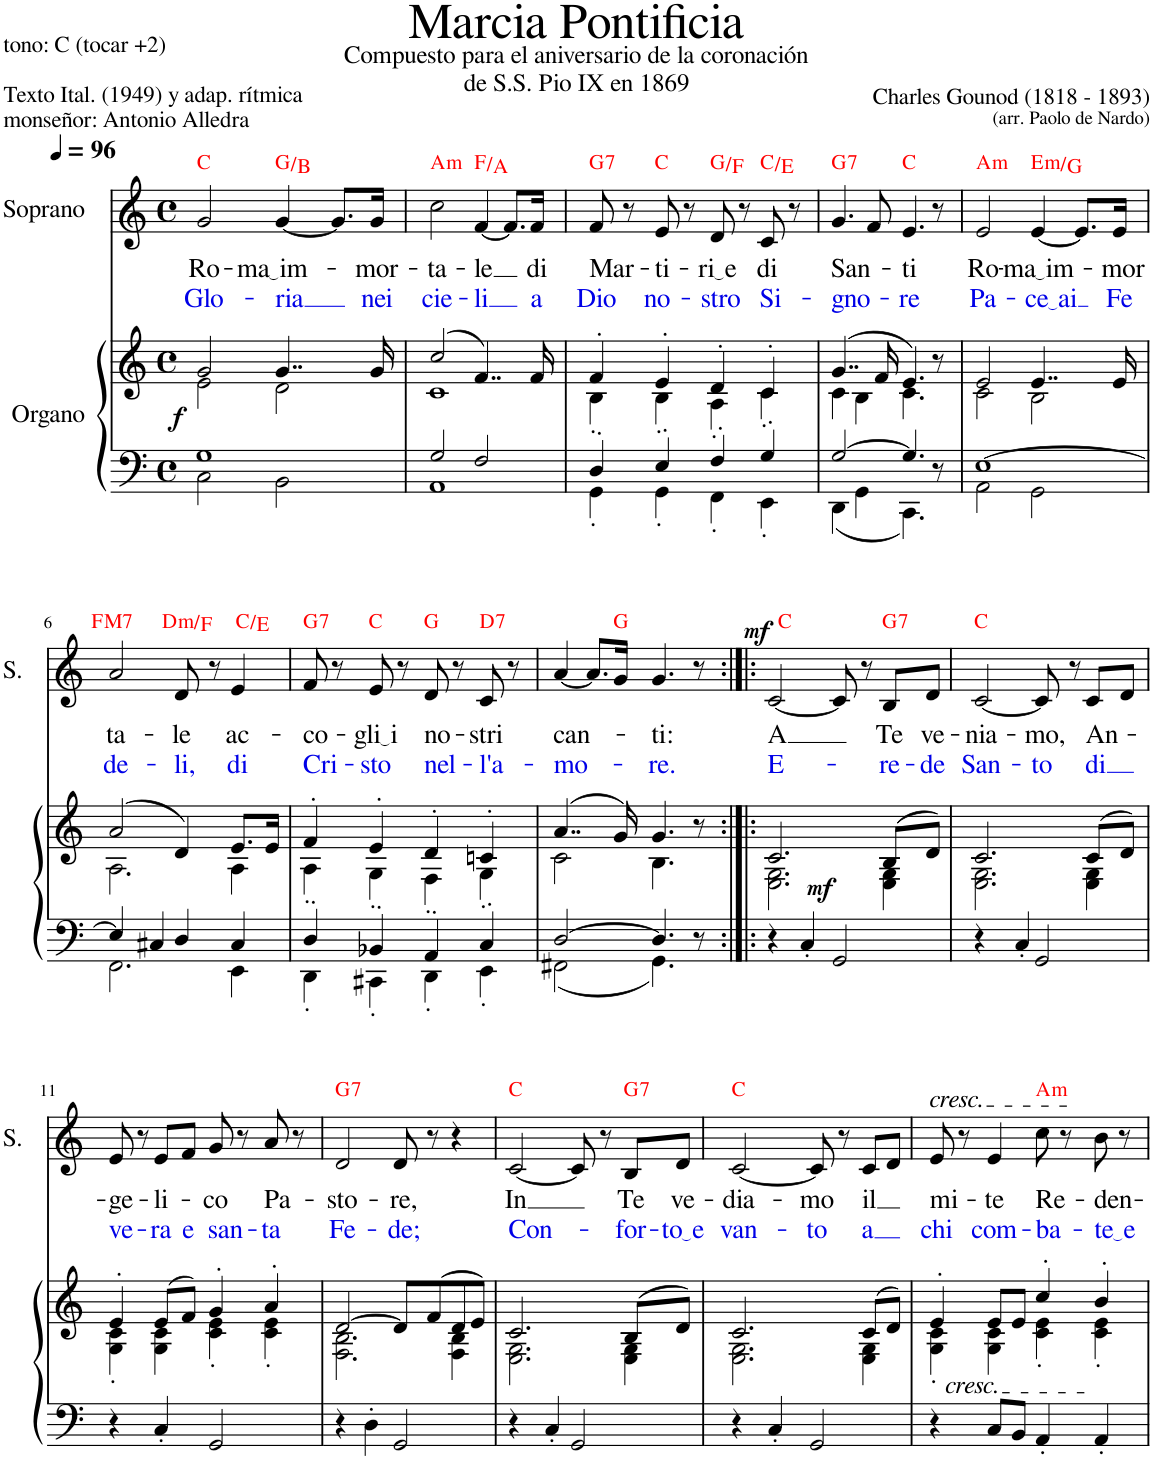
**kern	**kern	**dynam	**kern	**text	**text	**dynam	**harte
*part2	*part2	*part2	*part1	*part1	*part1	*part1	*part1
*staff3	*staff2	*staff2/3	*staff1	*staff1	*staff1	*staff1	*
*I"Organo	*	*	*I"Soprano	*	*	*	*
*	*	*	*I'S.	*	*	*	*
*clefF4	*clefG2	*	*clefG2	*	*	*	*
*k[]	*k[]	*	*k[]	*	*	*	*
*M4/4	*M4/4	*	*M4/4	*	*	*	*
*met(c)	*met(c)	*	*met(c)	*	*	*	*
*MM96	*MM96	*	*MM96	*	*	*	*
=1	=1	=1	=1	=1	=1	=1	=1
*^	*^	*	*	*	*	*	*
!	!	!	!	!LO:DY:b	!	!LO:LY:b	!LO:LY:b:color=#0000E7	!	!
1G	2C\	2g/	2e\	f	2g/	Ro-	Glo-	.	C:maj
!	!	!	!	!	!	!LO:LY:b	!LO:LY:b:color=#0000E7	!	!
.	2BB\	4..g/	2d\	.	[4g/	ma im	ria	.	G:maj/3
.	.	.	.	.	8.g/L]	.	.	.	.
!	!	!	!	!	!	!LO:LY:b	!LO:LY:b:color=#0000E7	!	!
.	.	16g/	.	.	16g/Jk	-mor-	nei	.	.
=2	=2	=2	=2	=2	=2	=2	=2	=2	=2
!	!	!	!	!	!	!LO:LY:b	!LO:LY:b:color=#0000E7	!	!LO:H:kt=m
2G/	1AA	(2cc/	1c	.	2cc\	-ta-	cie-	.	A:min
!	!	!	!	!	!	!LO:LY:b	!LO:LY:b:color=#0000E7	!	!
2F/	.	4..f/)	.	.	[4f/	-le	-li	.	F:maj/3
.	.	.	.	.	8.f/L]	.	.	.	.
!	!	!	!	!	!	!LO:LY:b	!LO:LY:b:color=#0000E7	!	!
.	.	16f/	.	.	16f/Jk	di	a	.	.
=3	=3	=3	=3	=3	=3	=3	=3	=3	=3
!	!	!	!	!	!	!LO:LY:b	!LO:LY:b:color=#0000E7	!	!LO:H:kt=7
4D'/	4GG'\	4f'/	4B'\	.	8f/	Mar-	Dio	.	G:7
.	.	.	.	.	8r	.	.	.	.
!	!	!	!	!	!	!LO:LY:b	!LO:LY:b:color=#0000E7	!	!
4E'/	4GG'\	4e'/	4B'\	.	8e/	-ti-	no-	.	C:maj
.	.	.	.	.	8r	.	.	.	.
!	!	!	!	!	!	!LO:LY:b	!LO:LY:b:color=#0000E7	!	!
4F'/	4FF'\	4d'/	4A'\	.	8d/	ri e	-stro	.	G:maj/b7
.	.	.	.	.	8r	.	.	.	.
!	!	!	!	!	!	!LO:LY:b	!LO:LY:b:color=#0000E7	!	!
4G'/	4EE'\	4c'/	4c'\	.	8c/	di	Si-	.	C:maj/3
.	.	.	.	.	8r	.	.	.	.
=4	=4	=4	=4	=4	=4	=4	=4	=4	=4
!	!	!	!	!	!	!LO:LY:b	!LO:LY:b:color=#0000E7	!	!LO:H:kt=7
[2G/	4DD\	(4..g/	4c\	.	4.g/	San-	-gno-	.	G:7
.	4GG\	.	4B\	.	.	.	.	.	.
.	.	.	.	.	8f/	.	.	.	.
.	.	16f/	.	.	.	.	.	.	.
!	!	!	!	!	!	!LO:LY:b	!LO:LY:b:color=#0000E7	!	!
4.G/]	4.CC\	4.e/)	4.c\	.	4.e/	-ti	-re	.	C:maj
8r	8ryy	8r	8ryy	.	8r	.	.	.	.
=5	=5	=5	=5	=5	=5	=5	=5	=5	=5
!	!	!	!	!	!	!LO:LY:b	!LO:LY:b:color=#0000E7	!	!LO:H:kt=m
[1E	2AA\	2e/	2c\	.	2e/	Ro-	Pa-	.	A:min
!	!	!	!	!	!	!LO:LY:b	!LO:LY:b:color=#0000E7	!	!LO:H:kt=m
.	2GG\	4..e/	2B\	.	[4e/	ma im	ce ai	.	E:min/b3
.	.	.	.	.	8.e/L]	.	.	.	.
!	!	!	!	!	!	!LO:LY:b	!LO:LY:b:color=#0000E7	!	!
.	.	16e/	.	.	16e/Jk	-mor	Fe	.	.
!!LO:LB:g=z
=6	=6	=6	=6	=6	=6	=6	=6	=6	=6
!	!	!	!	!	!	!LO:LY:b	!LO:LY:b:color=#0000E7	!	!LO:H:kt=M7
4E/]	2.FF\	(2a/	2.A\	.	2a/	-ta-	-de-	.	F:maj7
4C#X/	.	.	.	.	.	.	.	.	.
!	!	!	!	!	!	!LO:LY:b	!LO:LY:b:color=#0000E7	!	!LO:H:kt=m
4D/	.	4d/)	.	.	8d/	-le	-li,	.	D:min/b3
.	.	.	.	.	8r	.	.	.	.
!	!	!	!	!	!	!LO:LY:b	!LO:LY:b:color=#0000E7	!	!
4C#/	4EE\	8.e/L	4A\	.	4e/	ac-	di	.	C:maj/3
.	.	16e/Jk	.	.	.	.	.	.	.
=7	=7	=7	=7	=7	=7	=7	=7	=7	=7
!	!	!	!	!	!	!LO:LY:b	!LO:LY:b:color=#0000E7	!	!LO:H:kt=7
4D'/	4DD'\	4f'/	4A'\	.	8f/	-co-	Cri-	.	G:7
.	.	.	.	.	8r	.	.	.	.
!	!	!	!	!	!	!LO:LY:b	!LO:LY:b:color=#0000E7	!	!
4BB-X'/	4CC#X'\	4e'/	4G'\	.	8e/	gli i	-sto	.	C:maj
.	.	.	.	.	8r	.	.	.	.
!	!	!	!	!	!	!LO:LY:b	!LO:LY:b:color=#0000E7	!	!
4AA'/	4DD'\	4d'/	4F'\	.	8d/	no-	nel-	.	G:maj
.	.	.	.	.	8r	.	.	.	.
!	!	!	!	!	!	!LO:LY:b	!LO:LY:b:color=#0000E7	!	!LO:H:kt=7
4C'/	4EE'\	4cn'/	4G'\	.	8c/	-stri	-l'a-	.	D:7
.	.	.	.	.	8r	.	.	.	.
=8	=8	=8	=8	=8	=8	=8	=8	=8	=8
!	!	!	!	!	!	!LO:LY:b	!LO:LY:b:color=#0000E7	!	!
[2D/	2FF#X\	(4..a/	2c\	.	[4a/	can-	-mo-	.	.
.	.	.	.	.	8.a/L]	.	.	.	.
.	.	16g/)	.	.	16g/Jk	.	.	.	G:maj
!	!	!	!	!	!	!LO:LY:b	!LO:LY:b:color=#0000E7	!	!
4.D/]	4.GG\	4.g/	4.B\	.	4.g/	-ti:	-re.	.	.
8r	8ryy	8r	8ryy	.	8r	.	.	.	.
=9:|!|:	=9:|!|:	=9:|!|:	=9:|!|:	=9:|!|:	=9:|!|:	=9:|!|:	=9:|!|:	=9:|!|:	=9:|!|:
!	!	!	!	!	!	!LO:LY:b	!LO:LY:b:color=#0000E7	!LO:DY:a	!
*v	*v	*	*^	*	*	*	*	*	*
4r	2.c/	2.E\ 2.G\	4.ryy	.	[2c/	A	E-	mf	C:maj
4C'/	.	.	.	.	.	.	.	.	.
!	!	!	!	!LO:DY:b	!	!	!	!	!
.	.	.	2ryy	mf	.	.	.	.	.
2GG/	.	.	.	.	8c/]	.	.	.	.
.	.	.	.	.	8r	.	.	.	.
!	!	!	!	!	!	!LO:LY:b	!LO:LY:b:color=#0000E7	!	!LO:H:kt=7
.	(8B/L	4E\ 4G\	.	.	8B/L	Te	-re-	.	G:7
!	!	!	!	!	!	!LO:LY:b	!LO:LY:b:color=#0000E7	!	!
.	8d/J)	.	8ryy	.	8d/J	ve-	-de	.	.
=10	=10	=10	=10	=10	=10	=10	=10	=10	=10
!	!	!	!	!	!	!LO:LY:b	!LO:LY:b:color=#0000E7	!	!
*	*	*v	*v	*	*	*	*	*	*
4r	2.c/	2.E\ 2.G\	.	[2c/	-nia-	San-	.	C:maj
4C'/	.	.	.	.	.	.	.	.
!	!	!	!	!	!LO:LY:b	!LO:LY:b:color=#0000E7	!	!
2GG/	.	.	.	8c/]	-mo,	-to	.	.
.	.	.	.	8r	.	.	.	.
!	!	!	!	!	!LO:LY:b	!LO:LY:b:color=#0000E7	!	!
.	(8c/L	4E\ 4G\	.	8c/L	An-	di	.	.
.	8d/J)	.	.	8d/J	.	.	.	.
!!LO:LB:g=z
=11	=11	=11	=11	=11	=11	=11	=11	=11
!	!	!	!	!	!LO:LY:b	!LO:LY:b:color=#0000E7	!	!
4r	4e'/	4G\' 4c\'	.	8e/	-ge-	ve-	.	.
.	.	.	.	8r	.	.	.	.
!	!	!	!	!	!LO:LY:b	!LO:LY:b:color=#0000E7	!	!
4C'/	(8e/L	4G\ 4c\	.	8e/L	-li-	-ra	.	.
!	!	!	!	!	!	!LO:LY:b:color=#0000E7	!	!
.	8f/J)	.	.	8f/J	.	e	.	.
!	!	!	!	!	!LO:LY:b	!LO:LY:b:color=#0000E7	!	!
2GG/	4g'/	4c\' 4e\'	.	8g/	-co	san-	.	.
.	.	.	.	8r	.	.	.	.
!	!	!	!	!	!LO:LY:b	!LO:LY:b:color=#0000E7	!	!
.	4a'/	4c\' 4e\'	.	8a/	Pa-	-ta	.	.
.	.	.	.	8r	.	.	.	.
=12	=12	=12	=12	=12	=12	=12	=12	=12
!	!	!	!	!	!LO:LY:b	!LO:LY:b:color=#0000E7	!	!LO:H:kt=7
4r	[2d/	2.F\ 2.B\	.	2d/	-sto-	Fe-	.	G:7
4D'\	.	.	.	.	.	.	.	.
!	!	!	!	!	!LO:LY:b	!LO:LY:b:color=#0000E7	!	!
2GG/	8d/L]	.	.	8d/	-re,	-de;	.	.
.	(8f/	.	.	8r	.	.	.	.
.	8d/	4F\ 4B\	.	4r	.	.	.	.
.	8e/J)	.	.	.	.	.	.	.
=13	=13	=13	=13	=13	=13	=13	=13	=13
!	!	!	!	!	!LO:LY:b	!LO:LY:b:color=#0000E7	!	!
4r	2.c/	2.E\ 2.G\	.	[2c/	In	Con-	.	C:maj
4C'/	.	.	.	.	.	.	.	.
2GG/	.	.	.	8c/]	.	.	.	.
.	.	.	.	8r	.	.	.	.
!	!	!	!	!	!LO:LY:b	!LO:LY:b:color=#0000E7	!	!LO:H:kt=7
.	(8B/L	4E\ 4G\	.	8B/L	Te	-for-	.	G:7
!	!	!	!	!	!LO:LY:b	!LO:LY:b:color=#0000E7	!	!
.	8d/J)	.	.	8d/J	ve-	to e	.	.
=14	=14	=14	=14	=14	=14	=14	=14	=14
!	!	!	!	!	!LO:LY:b	!LO:LY:b:color=#0000E7	!	!
4r	2.c/	2.E\ 2.G\	.	[2c/	-dia-	van-	.	C:maj
4C'/	.	.	.	.	.	.	.	.
!	!	!	!	!	!LO:LY:b	!LO:LY:b:color=#0000E7	!	!
2GG/	.	.	.	8c/]	-mo	-to	.	.
.	.	.	.	8r	.	.	.	.
!	!	!	!	!	!LO:LY:b	!LO:LY:b:color=#0000E7	!	!
.	(8c/L	4E\ 4G\	.	8c/L	il	a	.	.
.	8d/J)	.	.	8d/J	.	.	.	.
=15	=15	=15	=15	=15	=15	=15	=15	=15
!	!	!	!	!LO:TX:a:i:t=cresc.	!	!	!	!
!	!	!	!	!	!LO:LY:b	!LO:LY:b:color=#0000E7	!	!
*	*	*^	*	*	*	*	*	*
4r	4e'/	4G\' 4c\'	8ryy	.	8e/	mi-	chi	.	.
!	!	!	!LO:TX:b:i:t=cresc.	!	!	!	!	!	!
.	.	.	2..ryy	.	8r	.	.	.	.
!	!	!	!	!	!	!LO:LY:b	!LO:LY:b:color=#0000E7	!	!
8C/L	8e/L	4G\ 4c\	.	.	4e/	-te	com-	.	.
8BB/J	8e/J	.	.	.	.	.	.	.	.
!	!	!	!	!	!	!LO:LY:b	!LO:LY:b:color=#0000E7	!	!LO:H:kt=m
4AA'/	4cc'/	4c\' 4e\'	.	.	8cc\	Re-	-ba-	.	A:min
.	.	.	.	.	8r	.	.	.	.
!	!	!	!	!	!	!LO:LY:b	!LO:LY:b:color=#0000E7	!	!
4AA'/	4b'/	4c\' 4e\'	.	.	8b\	-den-	te e	.	.
.	.	.	.	.	8r	.	.	.	.
*	*v	*v	*v	*	*	*	*	*	*
=	=	=	=	=	=	=	=
*-	*-	*-	*-	*-	*-	*-	*-
